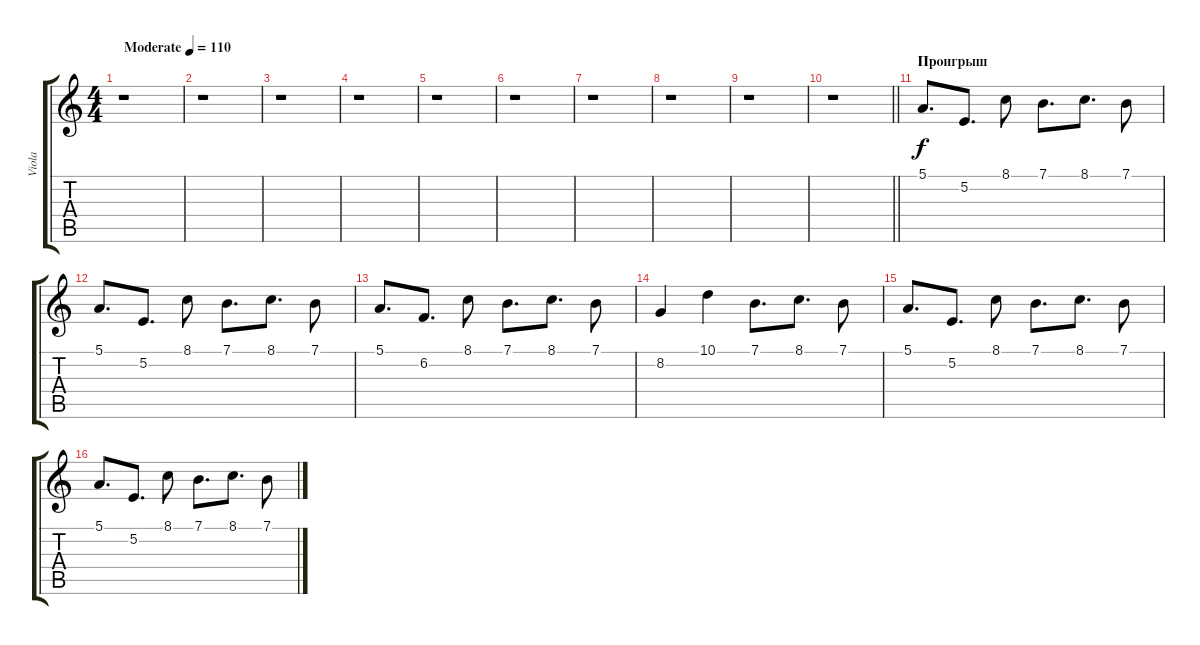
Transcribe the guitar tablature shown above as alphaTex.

\track ("Viola" "Viola") {instrument stringensemble1}
\staff {score tabs}
\tuning (E4 B3 G3 D3 A2 E2) {hide}
\ts (4 4)
\tempo (110 "Moderate")
\clef g2
\ks c
r.1{dy f instrument stringensemble1} |
r.1 |
r.1 |
r.1 |
r.1 |
r.1 |
r.1 |
r.1 |
r.1 |
\barLineRight lightlight
r.1 |
\section ("" "Проигрыш")
5.1.8{d} 5.2.8{d} 8.1.8 7.1.8{d} 8.1.8{d} 7.1.8 |
5.1.8{d} 5.2.8{d} 8.1.8 7.1.8{d} 8.1.8{d} 7.1.8 |
5.1.8{d} 6.2.8{d} 8.1.8 7.1.8{d} 8.1.8{d} 7.1.8 |
8.2.4 10.1.4 7.1.8{d} 8.1.8{d} 7.1.8 |
5.1.8{d} 5.2.8{d} 8.1.8 7.1.8{d} 8.1.8{d} 7.1.8 |
5.1.8{d} 5.2.8{d} 8.1.8 7.1.8{d} 8.1.8{d} 7.1.8
